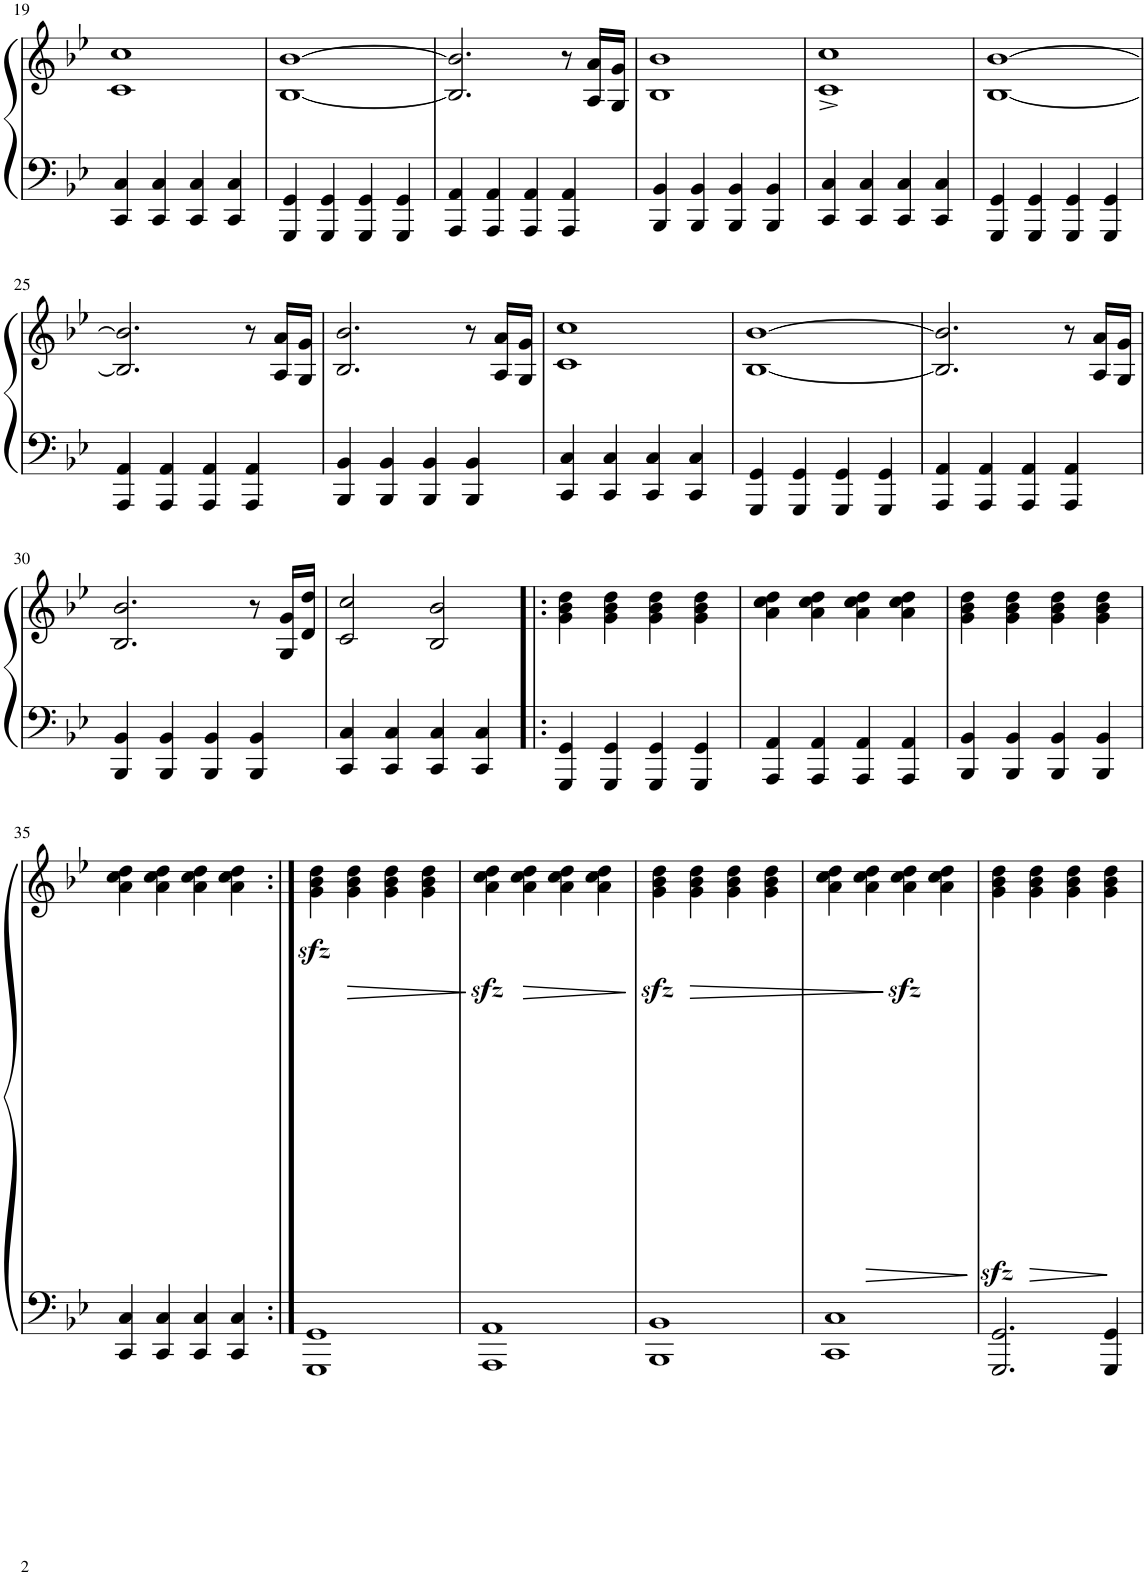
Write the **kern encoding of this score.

**kern	**kern	**dynam
*part1	*part1	*part1
*staff2	*staff1	*staff1/2
*I"Piano	*	*
*I'Pno	*	*
!!LO:PB:g=z
*clefF4	*clefG2	*
*k[b-e-]	*k[b-e-]	*
*M4/4	*M4/4	*
=19	=19	=19
4CC/ 4C/	1c 1cc	.
4CC/ 4C/	.	.
4CC/ 4C/	.	.
4CC/ 4C/	.	.
=20	=20	=20
4GGG/ 4GG/	[1B- [1b-	.
4GGG/ 4GG/	.	.
4GGG/ 4GG/	.	.
4GGG/ 4GG/	.	.
=21	=21	=21
4AAA/ 4AA/	2.B-/] 2.b-/]	.
4AAA/ 4AA/	.	.
4AAA/ 4AA/	.	.
4AAA/ 4AA/	8r	.
.	16A/ 16a/LL	.
.	16G/ 16g/JJ	.
=22	=22	=22
4BBB-/ 4BB-/	1B- 1b-	.
4BBB-/ 4BB-/	.	.
4BBB-/ 4BB-/	.	.
4BBB-/ 4BB-/	.	.
=23	=23	=23
4CC/ 4C/	1c^ 1cc^	.
4CC/ 4C/	.	.
4CC/ 4C/	.	.
4CC/ 4C/	.	.
=24	=24	=24
4GGG/ 4GG/	[1B- [1b-	.
4GGG/ 4GG/	.	.
4GGG/ 4GG/	.	.
4GGG/ 4GG/	.	.
!!LO:LB:g=z
=25	=25	=25
4AAA/ 4AA/	2.B-/] 2.b-/]	.
4AAA/ 4AA/	.	.
4AAA/ 4AA/	.	.
4AAA/ 4AA/	8r	.
.	16A/ 16a/LL	.
.	16G/ 16g/JJ	.
=26	=26	=26
4BBB-/ 4BB-/	2.B-/ 2.b-/	.
4BBB-/ 4BB-/	.	.
4BBB-/ 4BB-/	.	.
4BBB-/ 4BB-/	8r	.
.	16A/ 16a/LL	.
.	16G/ 16g/JJ	.
=27	=27	=27
4CC/ 4C/	1c 1cc	.
4CC/ 4C/	.	.
4CC/ 4C/	.	.
4CC/ 4C/	.	.
=28	=28	=28
4GGG/ 4GG/	[1B- [1b-	.
4GGG/ 4GG/	.	.
4GGG/ 4GG/	.	.
4GGG/ 4GG/	.	.
=29	=29	=29
4AAA/ 4AA/	2.B-/] 2.b-/]	.
4AAA/ 4AA/	.	.
4AAA/ 4AA/	.	.
4AAA/ 4AA/	8r	.
.	16A/ 16a/LL	.
.	16G/ 16g/JJ	.
!!LO:LB:g=z
=30	=30	=30
4BBB-/ 4BB-/	2.B-/ 2.b-/	.
4BBB-/ 4BB-/	.	.
4BBB-/ 4BB-/	.	.
4BBB-/ 4BB-/	8r	.
.	16G/ 16g/LL	.
.	16d/ 16dd/JJ	.
=31	=31	=31
4CC/ 4C/	2c/ 2cc/	.
4CC/ 4C/	.	.
4CC/ 4C/	2B-/ 2b-/	.
4CC/ 4C/	.	.
=32!|:	=32!|:	=32!|:
4GGG/ 4GG/	4g\ 4b-\ 4dd\	.
4GGG/ 4GG/	4g\ 4b-\ 4dd\	.
4GGG/ 4GG/	4g\ 4b-\ 4dd\	.
4GGG/ 4GG/	4g\ 4b-\ 4dd\	.
=33	=33	=33
4AAA/ 4AA/	4a\ 4cc\ 4dd\	.
4AAA/ 4AA/	4a\ 4cc\ 4dd\	.
4AAA/ 4AA/	4a\ 4cc\ 4dd\	.
4AAA/ 4AA/	4a\ 4cc\ 4dd\	.
=34	=34	=34
4BBB-/ 4BB-/	4g\ 4b-\ 4dd\	.
4BBB-/ 4BB-/	4g\ 4b-\ 4dd\	.
4BBB-/ 4BB-/	4g\ 4b-\ 4dd\	.
4BBB-/ 4BB-/	4g\ 4b-\ 4dd\	.
!!LO:LB:g=z
=35	=35	=35
4CC/ 4C/	4a\ 4cc\ 4dd\	.
4CC/ 4C/	4a\ 4cc\ 4dd\	.
4CC/ 4C/	4a\ 4cc\ 4dd\	.
4CC/ 4C/	4a\ 4cc\ 4dd\	.
=36:|!	=36:|!	=36:|!
1GGG 1GG	4g\zz< 4b-\zz< 4dd\zz<	.
!	!	!LO:HP:b
.	4g\ 4b-\ 4dd\	>
.	4g\ 4b-\ 4dd\	.
.	4g\ 4b-\ 4dd\	.
.	.	]
=37	=37	=37
1AAA 1AA	4a\zz< 4cc\zz< 4dd\zz<	.
!	!	!LO:HP:b
.	4a\ 4cc\ 4dd\	>
.	4a\ 4cc\ 4dd\	.
.	4a\ 4cc\ 4dd\	.
.	.	]
=38	=38	=38
1BBB- 1BB-	4g\zz< 4b-\zz< 4dd\zz<	.
!	!	!LO:HP:b
.	4g\ 4b-\ 4dd\	>
.	4g\ 4b-\ 4dd\	.
.	4g\ 4b-\ 4dd\	.
.	.	]
=39	=39	=39
1CC 1C	4a\zz< 4cc\zz< 4dd\zz<	.
!	!	!LO:HP:b
.	4a\ 4cc\ 4dd\	>
.	4a\ 4cc\ 4dd\	.
.	4a\ 4cc\ 4dd\	.
.	.	]
=40	=40	=40
2.GGG/ 2.GG/	4g\zz< 4b-\zz< 4dd\zz<	.
!	!	!LO:HP:b
.	4g\ 4b-\ 4dd\	>
.	4g\ 4b-\ 4dd\	.
4GGG/ 4GG/	4g\ 4b-\ 4dd\	.
.	.	]
=	=	=
*-	*-	*-
